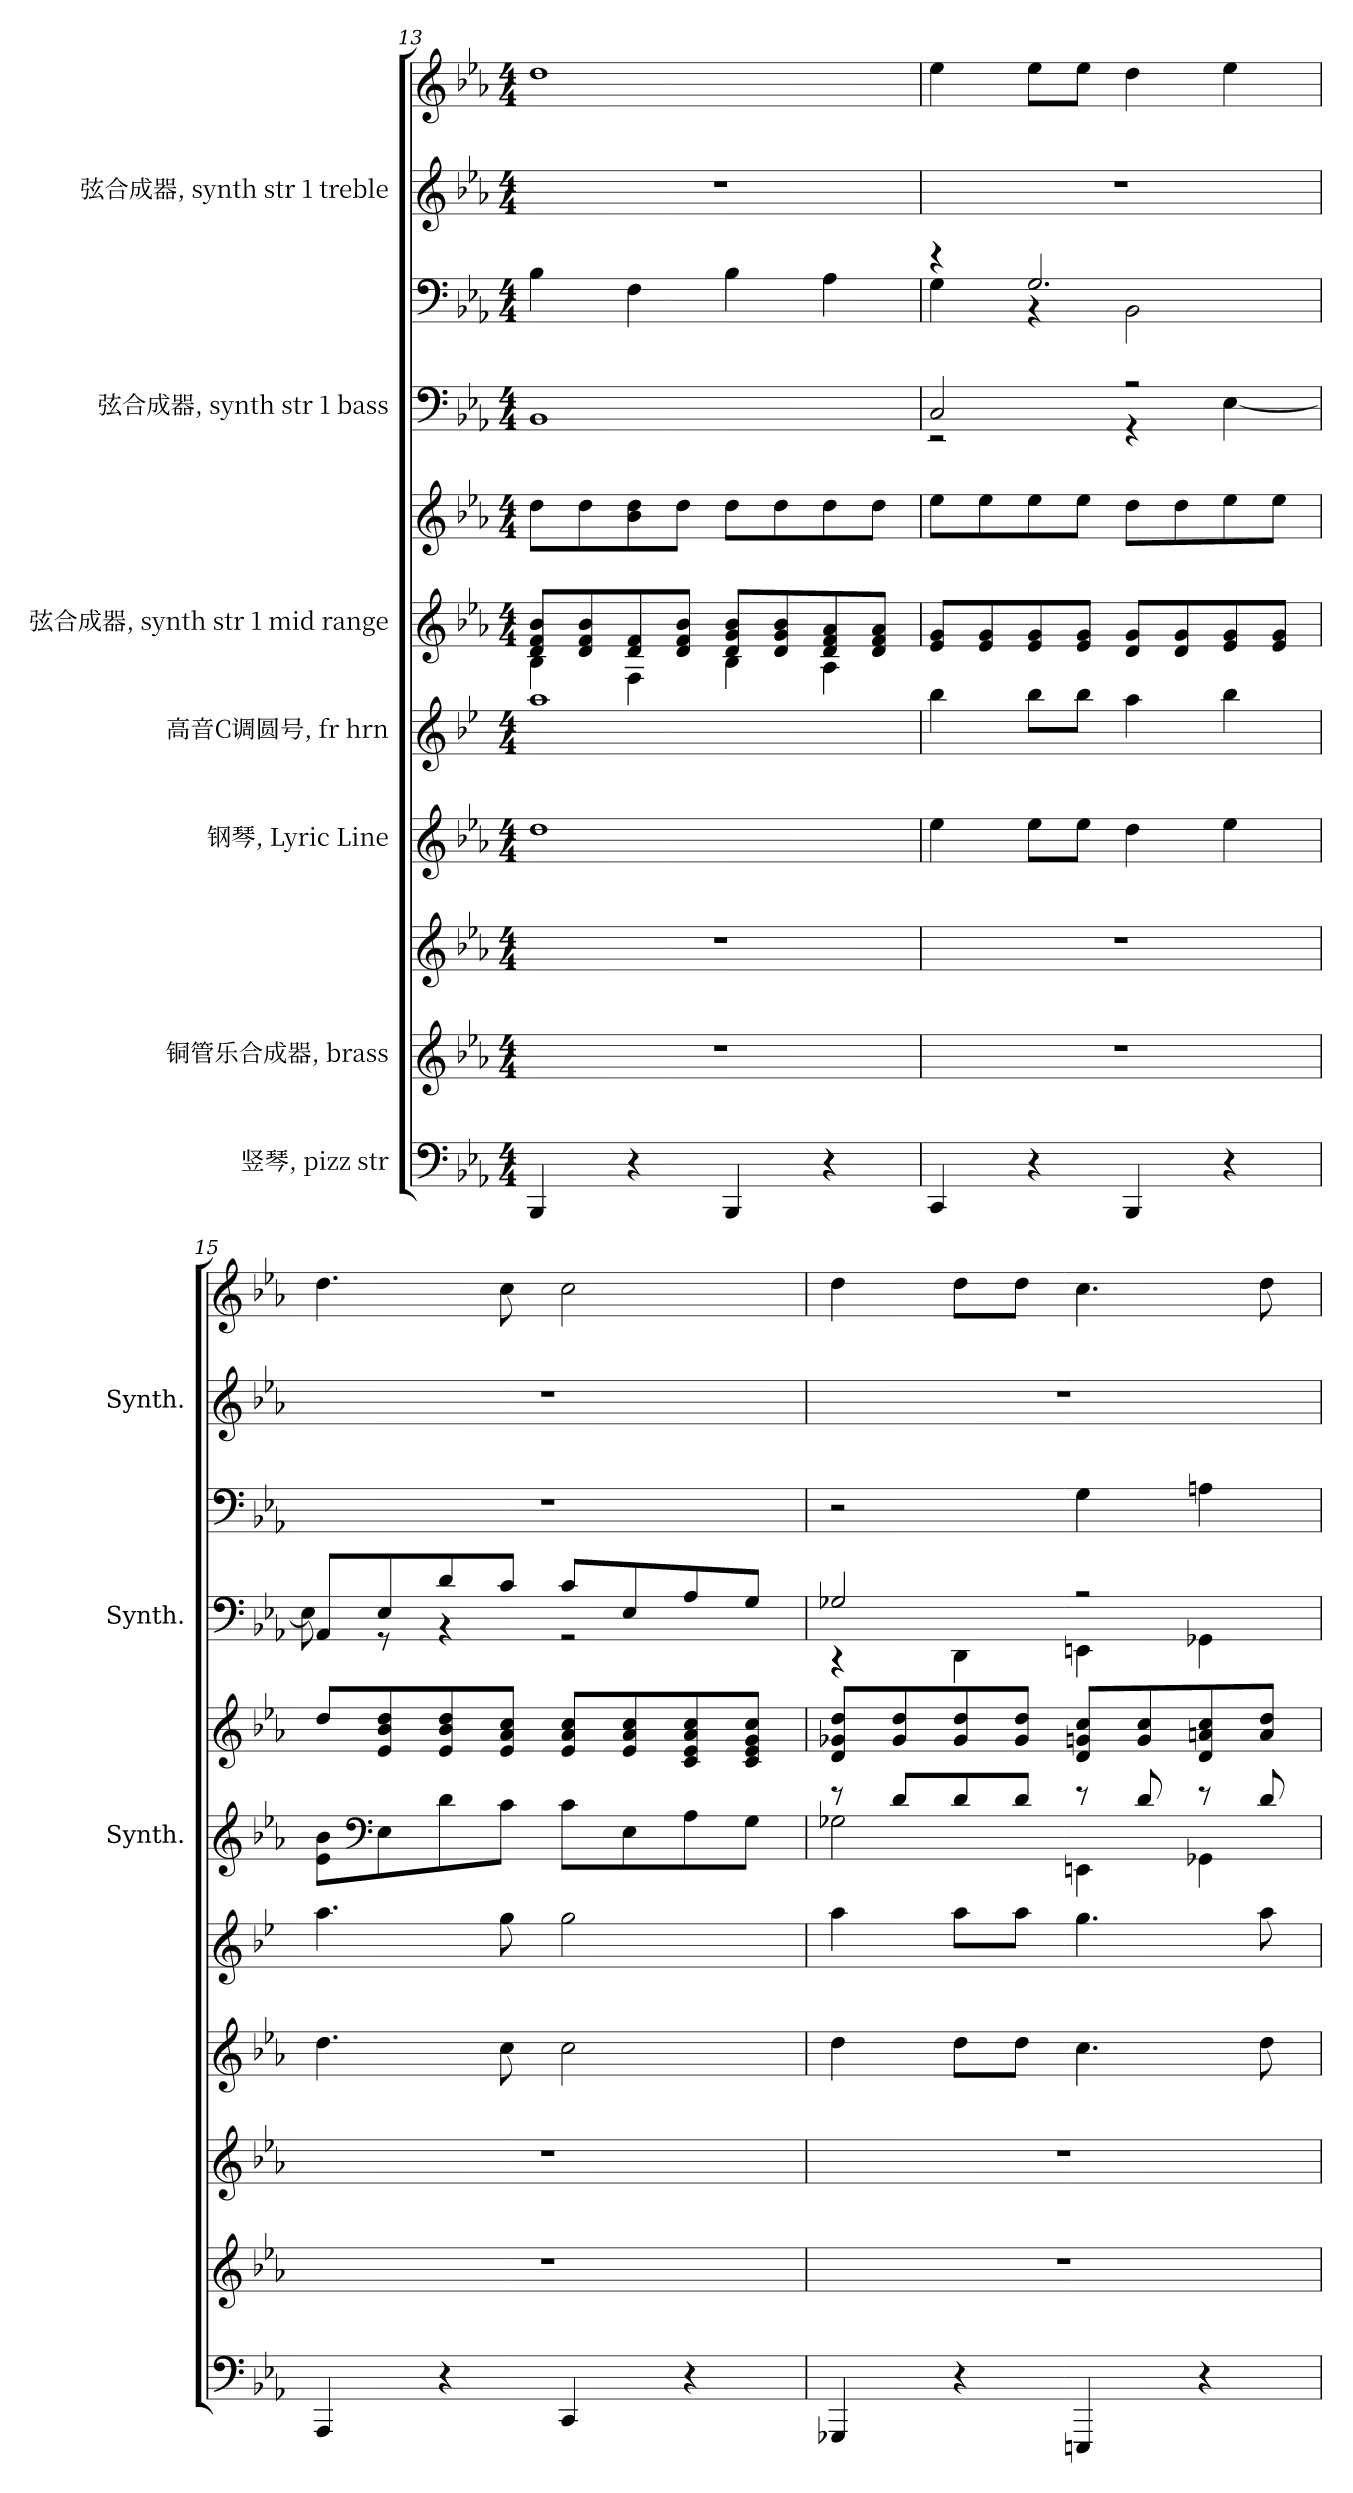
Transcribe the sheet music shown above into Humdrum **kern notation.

**kern	**kern	**kern	**kern	**kern	**kern	**kern	**kern	**kern	**kern	**kern
*part7	*part6	*part6	*part5	*part4	*part3	*part3	*part2	*part2	*part1	*part1
*staff11	*staff10	*staff9	*staff8	*staff7	*staff6	*staff5	*staff4	*staff3	*staff2	*staff1
*I"竖琴, pizz str	*I"铜管乐合成器, brass	*	*I"钢琴, Lyric Line	*I"高音C调圆号, fr hrn	*I"弦合成器, synth str 1 mid range	*	*I"弦合成器, synth str 1 bass	*	*I"弦合成器, synth str 1 treble	*
*	*	*	*	*	*I'Synth.	*	*I'Synth.	*	*I'Synth.	*
*clefF4	*clefG2	*clefG2	*clefG2	*clefG2	*clefG2	*clefG2	*clefF4	*clefF4	*clefG2	*clefG2
*	*	*	*	*ITrd4c7	*	*	*	*	*	*
*k[b-e-a-]	*k[b-e-a-]	*k[b-e-a-]	*k[b-e-a-]	*k[b-e-a-]	*k[b-e-a-]	*k[b-e-a-]	*k[b-e-a-]	*k[b-e-a-]	*k[b-e-a-]	*k[b-e-a-]
*M4/4	*M4/4	*M4/4	*M4/4	*M4/4	*M4/4	*M4/4	*M4/4	*M4/4	*M4/4	*M4/4
=13	=13	=13	=13	=13	=13	=13	=13	=13	=13	=13
*	*	*	*	*	*^	*	*	*	*	*
4BBB-/	1r	1r	1dd	1dd	8d/ 8f/ 8b-/L	4B-\	8dd\L	1BB-	4B-\	1r	1dd
.	.	.	.	.	8d/ 8f/ 8b-/	.	8dd\	.	.	.	.
4r	.	.	.	.	8d/ 8f/	4F\	8b-\ 8dd\	.	4F\	.	.
.	.	.	.	.	8d/ 8f/ 8b-/J	.	8dd\J	.	.	.	.
4BBB-/	.	.	.	.	8d/ 8g/ 8b-/L	4B-\	8dd\L	.	4B-\	.	.
.	.	.	.	.	8d/ 8g/ 8b-/	.	8dd\	.	.	.	.
4r	.	.	.	.	8d/ 8f/ 8a-/	4A-\	8dd\	.	4A-\	.	.
.	.	.	.	.	8d/ 8f/ 8a-/J	.	8dd\J	.	.	.	.
*	*	*	*	*	*v	*v	*	*	*	*	*
=14	=14	=14	=14	=14	=14	=14	=14	=14	=14	=14
*	*	*	*	*	*	*	*^	*^	*	*
4CC/	1r	1r	4ee-\	4ee-\	8e-/ 8g/L	8ee-\L	2C/	2r	4r	4G\	1r	4ee-\
.	.	.	.	.	8e-/ 8g/	8ee-\	.	.	.	.	.	.
4r	.	.	8ee-\L	8ee-\L	8e-/ 8g/	8ee-\	.	.	2.G/	4r	.	8ee-\L
.	.	.	8ee-\J	8ee-\J	8e-/ 8g/J	8ee-\J	.	.	.	.	.	8ee-\J
4BBB-/	.	.	4dd\	4dd\	8d/ 8g/L	8dd\L	2r	4r	.	2BB-\	.	4dd\
.	.	.	.	.	8d/ 8g/	8dd\	.	.	.	.	.	.
4r	.	.	4ee-\	4ee-\	8e-/ 8g/	8ee-\	.	[4E-\	.	.	.	4ee-\
.	.	.	.	.	8e-/ 8g/J	8ee-\J	.	.	.	.	.	.
*	*	*	*	*	*	*	*	*	*v	*v	*	*
!!LO:PB:g=z
=15	=15	=15	=15	=15	=15	=15	=15	=15	=15	=15	=15
4AAA-/	1r	1r	4.dd\	4.dd\	8e-\ 8b-\L	8dd/L	8AA-/L	8E-\]	1r	1r	4.dd\
*	*	*	*	*	*clefF4	*	*	*	*	*	*
.	.	.	.	.	8E-\	8e-/ 8b-/ 8dd/	8E-/	8r	.	.	.
4r	.	.	.	.	8d\	8e-/ 8b-/ 8dd/	8d/	4r	.	.	.
.	.	.	8cc\	8cc\	8c\J	8e-/ 8a-/ 8cc/J	8c/J	.	.	.	8cc\
4CC/	.	.	2cc\	2cc\	8c\L	8e-/ 8a-/ 8cc/L	8c/L	2r	.	.	2cc\
.	.	.	.	.	8E-\	8e-/ 8a-/ 8cc/	8E-/	.	.	.	.
4r	.	.	.	.	8A-\	8c/ 8e-/ 8a-/ 8cc/	8A-/	.	.	.	.
.	.	.	.	.	8G\J	8c/ 8e-/ 8g/ 8cc/J	8G/J	.	.	.	.
=16	=16	=16	=16	=16	=16	=16	=16	=16	=16	=16	=16
*	*	*	*	*	*^	*	*	*	*	*	*
4GGG-X/	1r	1r	4dd\	4dd\	8r	2G-X\	8d/ 8g-X/ 8dd/L	2G-X/	4r	2r	1r	4dd\
.	.	.	.	.	8d/L	.	8g-/ 8dd/	.	.	.	.	.
4r	.	.	8dd\L	8dd\L	8d/	.	8g-/ 8dd/	.	4DD\	.	.	8dd\L
.	.	.	8dd\J	8dd\J	8d/J	.	8g-/ 8dd/J	.	.	.	.	8dd\J
4EEEn/	.	.	4.cc\	4.cc\	8r	4EEn\	8d/ 8gn/ 8cc/L	2r	4EEn\	4G\	.	4.cc\
.	.	.	.	.	8d/	.	8g/ 8cc/	.	.	.	.	.
4r	.	.	.	.	8r	4GG-X\	8d/ 8an/ 8cc/	.	4GG-X\	4An\	.	.
.	.	.	8dd\	8dd\	8d/	.	8a/ 8dd/J	.	.	.	.	8dd\
*	*	*	*	*	*v	*v	*	*v	*v	*	*	*
=	=	=	=	=	=	=	=	=	=	=
*-	*-	*-	*-	*-	*-	*-	*-	*-	*-	*-
